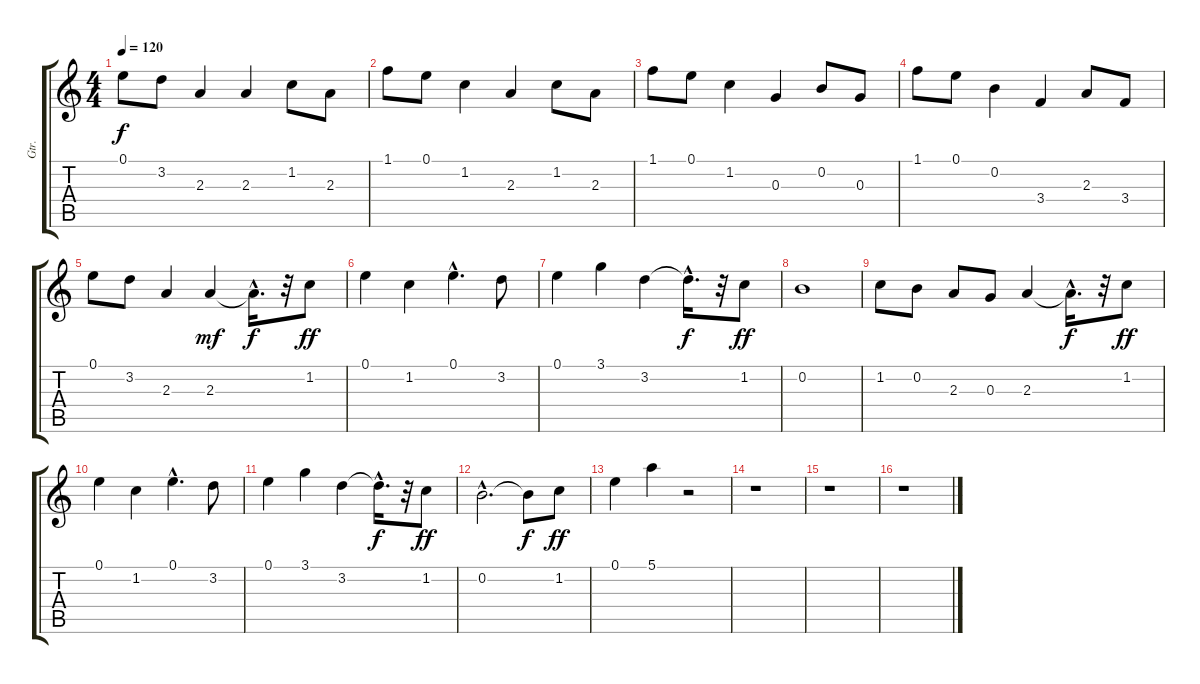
\track ("Gtr." "Gtr.") {instrument acousticguitarsteel}
\staff {score tabs}
\tuning (E4 B3 G3 D3 A2 E2) {hide}
\ts (4 4)
\tempo 120
\clef g2
\ks c
0.1.8{dy f} 3.2.8 2.3.4 2.3.4 1.2.8 2.3.8 |
1.1.8 0.1.8 1.2.4 2.3.4 1.2.8 2.3.8 |
1.1.8 0.1.8 1.2.4 0.3.4 0.2.8 0.3.8 |
1.1.8 0.1.8 0.2.4 3.4.4 2.3.8 3.4.8 |
0.1.8 3.2.8 2.3.4 2.3.4{dy mf} 2.3{hac t}.16{d dy f} r.32 1.2.8{dy ff} |
0.1.4 1.2.4 0.1{hac}.4{d} 3.2.8 |
0.1.4 3.1.4 3.2.4 3.2{hac t}.16{d dy f} r.32 1.2.8{dy ff} |
0.2.1 |
1.2.8 0.2.8 2.3.8 0.3.8 2.3.4 2.3{hac t}.16{d dy f} r.32 1.2.8{dy ff} |
0.1.4 1.2.4 0.1{hac}.4{d} 3.2.8 |
0.1.4 3.1.4 3.2.4 3.2{hac t}.16{d dy f} r.32 1.2.8{dy ff} |
0.2{hac}.2{d} 0.2{t}.8{dy f} 1.2.8{dy ff} |
0.1.4 5.1.4 r.2 |
r.1 |
r.1 |
r.1
